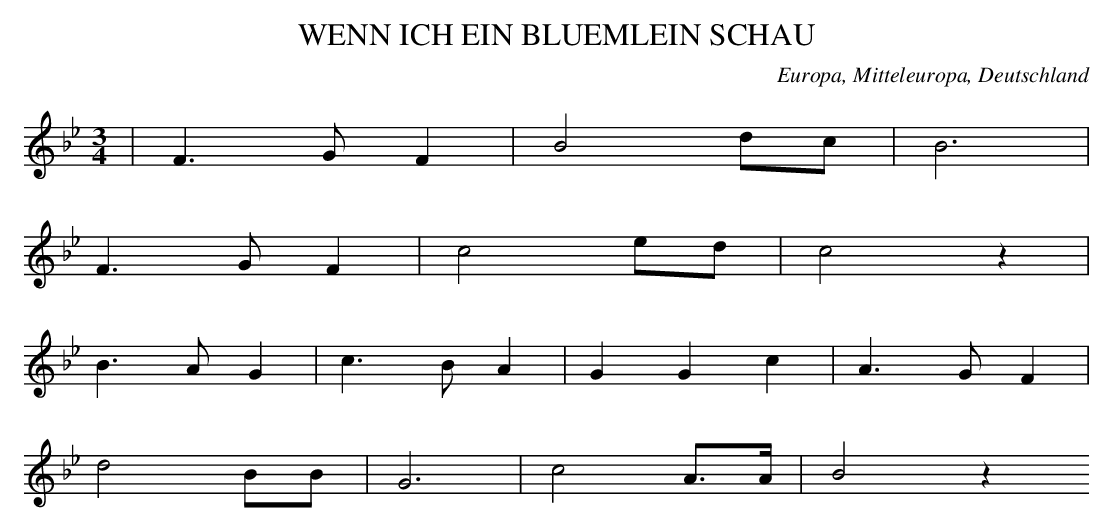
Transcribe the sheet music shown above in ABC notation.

X:1
T: WENN ICH EIN BLUEMLEIN SCHAU
O: Europa, Mitteleuropa, Deutschland
M: 3/4
L: 1/16
K: Bb
 | F6G2F4 | B8d2c2 | B12 |
F6G2F4 | c8e2d2 | c8z4 |
B6A2G4 | c6B2A4 | G4G4c4 | A6G2F4 |
d8B2B2 | G12 | c8A3A | B8z4
